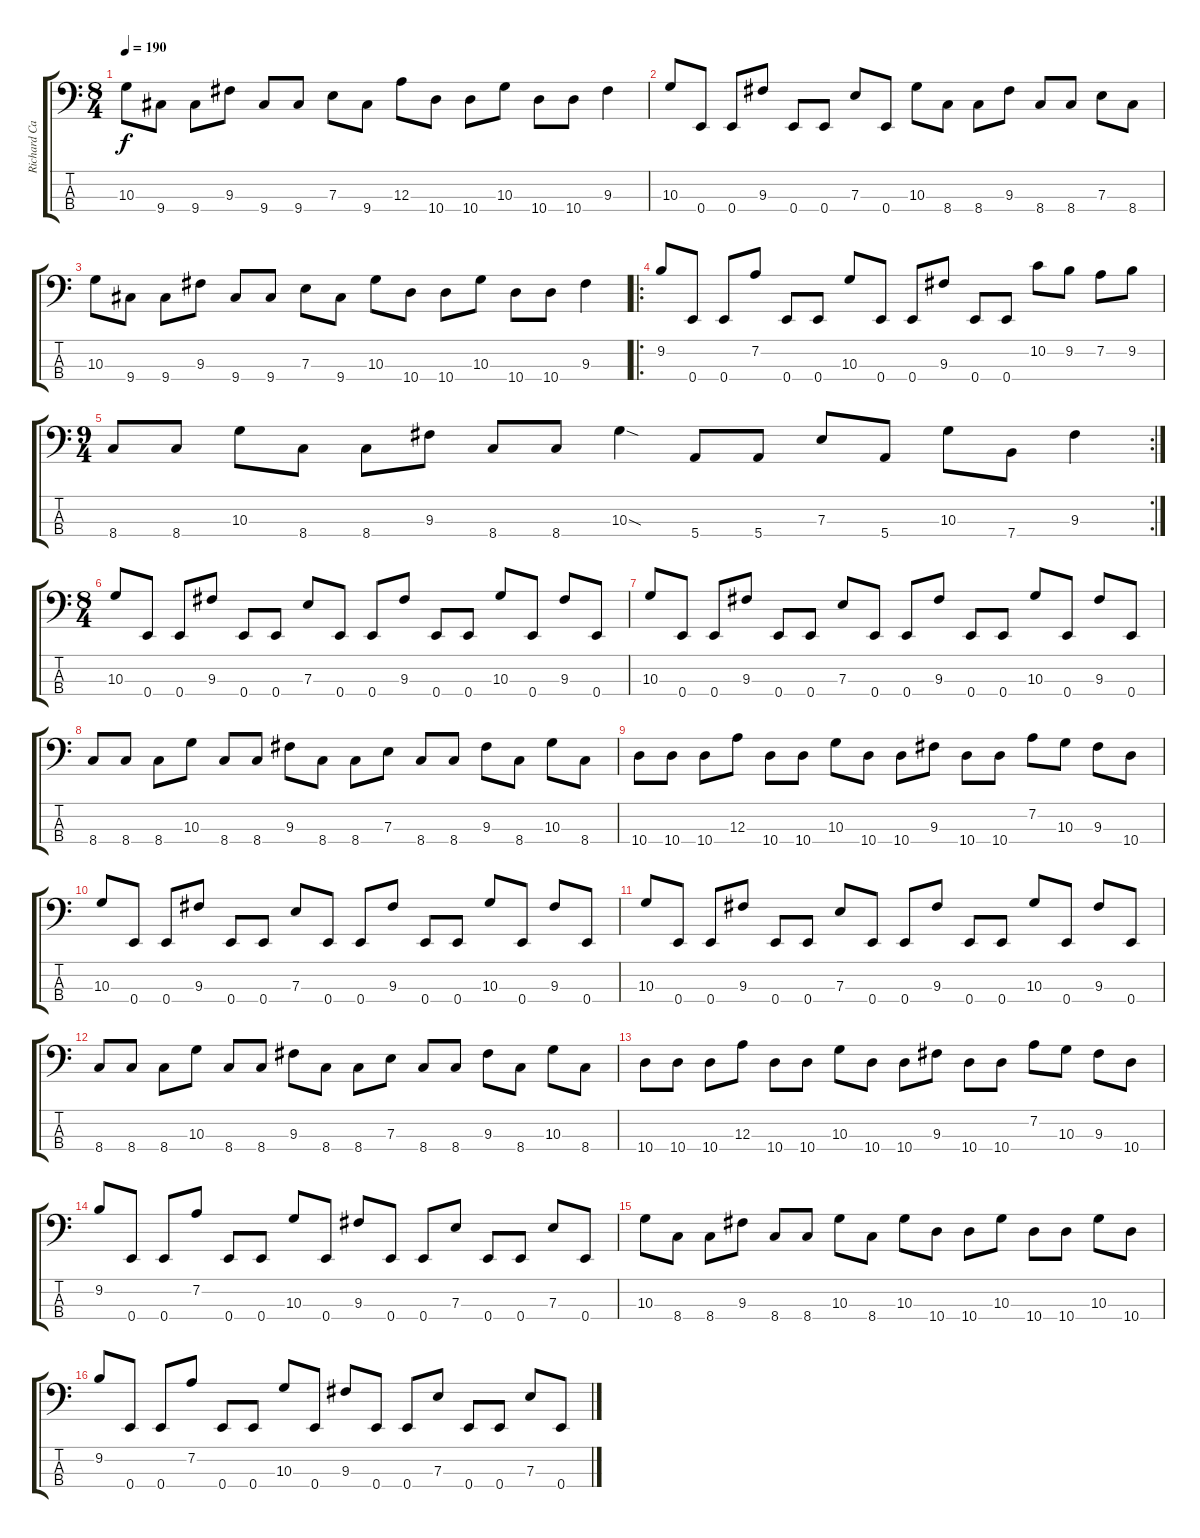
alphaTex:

\track ("Richard Cabeza" "Richard Ca") {instrument electricbasspick}
\staff {score tabs}
\tuning (G2 D2 A1 E1) {hide}
\ts (8 4)
\tempo 190
\clef f4
\ks c
10.3.8{dy f} 9.4.8 9.4.8 9.3.8 9.4.8 9.4.8 7.3.8 9.4.8 12.3.8 10.4.8 10.4.8 10.3.8 10.4.8 10.4.8 9.3.4 |
10.3.8 0.4.8 0.4.8 9.3.8 0.4.8 0.4.8 7.3.8 0.4.8 10.3.8 8.4.8 8.4.8 9.3.8 8.4.8 8.4.8 7.3.8 8.4.8 |
10.3.8 9.4.8 9.4.8 9.3.8 9.4.8 9.4.8 7.3.8 9.4.8 10.3.8 10.4.8 10.4.8 10.3.8 10.4.8 10.4.8 9.3.4 |
\ro
9.2.8 0.4.8 0.4.8 7.2.8 0.4.8 0.4.8 10.3.8 0.4.8 0.4.8 9.3.8 0.4.8 0.4.8 10.2.8 9.2.8 7.2.8 9.2.8 |
\rc 2
\ts (9 4)
8.4.8 8.4.8 10.3.8 8.4.8 8.4.8 9.3.8 8.4.8 8.4.8 10.3{sod}.4 5.4.8 5.4.8 7.3.8 5.4.8 10.3.8 7.4.8 9.3.4 |
\ts (8 4)
10.3.8 0.4.8 0.4.8 9.3.8 0.4.8 0.4.8 7.3.8 0.4.8 0.4.8 9.3.8 0.4.8 0.4.8 10.3.8 0.4.8 9.3.8 0.4.8 |
10.3.8 0.4.8 0.4.8 9.3.8 0.4.8 0.4.8 7.3.8 0.4.8 0.4.8 9.3.8 0.4.8 0.4.8 10.3.8 0.4.8 9.3.8 0.4.8 |
8.4.8 8.4.8 8.4.8 10.3.8 8.4.8 8.4.8 9.3.8 8.4.8 8.4.8 7.3.8 8.4.8 8.4.8 9.3.8 8.4.8 10.3.8 8.4.8 |
10.4.8 10.4.8 10.4.8 12.3.8 10.4.8 10.4.8 10.3.8 10.4.8 10.4.8 9.3.8 10.4.8 10.4.8 7.2.8 10.3.8 9.3.8 10.4.8 |
10.3.8 0.4.8 0.4.8 9.3.8 0.4.8 0.4.8 7.3.8 0.4.8 0.4.8 9.3.8 0.4.8 0.4.8 10.3.8 0.4.8 9.3.8 0.4.8 |
10.3.8 0.4.8 0.4.8 9.3.8 0.4.8 0.4.8 7.3.8 0.4.8 0.4.8 9.3.8 0.4.8 0.4.8 10.3.8 0.4.8 9.3.8 0.4.8 |
8.4.8 8.4.8 8.4.8 10.3.8 8.4.8 8.4.8 9.3.8 8.4.8 8.4.8 7.3.8 8.4.8 8.4.8 9.3.8 8.4.8 10.3.8 8.4.8 |
10.4.8 10.4.8 10.4.8 12.3.8 10.4.8 10.4.8 10.3.8 10.4.8 10.4.8 9.3.8 10.4.8 10.4.8 7.2.8 10.3.8 9.3.8 10.4.8 |
9.2.8 0.4.8 0.4.8 7.2.8 0.4.8 0.4.8 10.3.8 0.4.8 9.3.8 0.4.8 0.4.8 7.3.8 0.4.8 0.4.8 7.3.8 0.4.8 |
10.3.8 8.4.8 8.4.8 9.3.8 8.4.8 8.4.8 10.3.8 8.4.8 10.3.8 10.4.8 10.4.8 10.3.8 10.4.8 10.4.8 10.3.8 10.4.8 |
9.2.8 0.4.8 0.4.8 7.2.8 0.4.8 0.4.8 10.3.8 0.4.8 9.3.8 0.4.8 0.4.8 7.3.8 0.4.8 0.4.8 7.3.8 0.4.8
